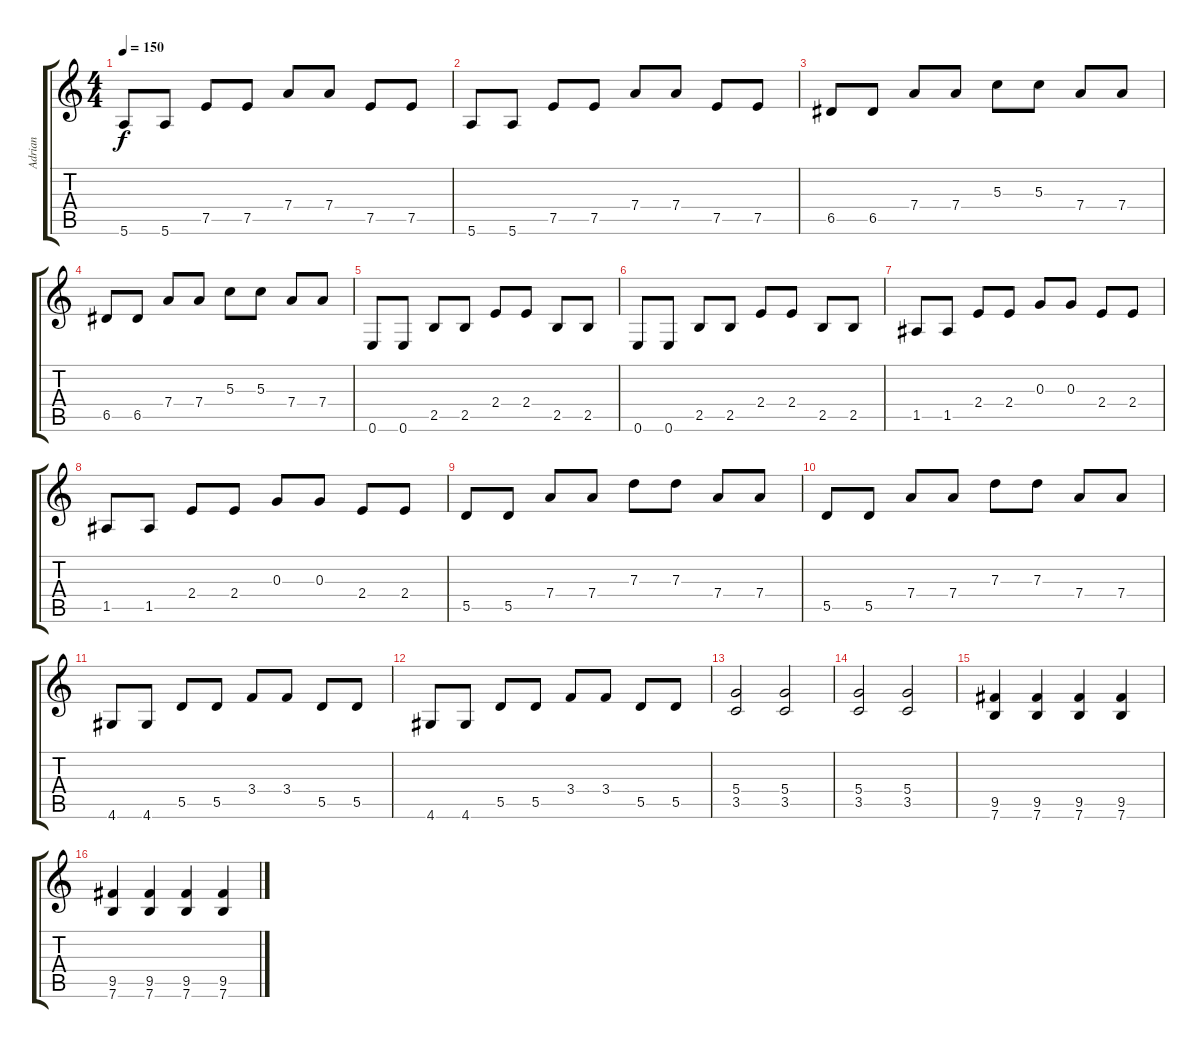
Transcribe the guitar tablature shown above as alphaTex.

\track ("Adrian" "Adrian") {instrument distortionguitar}
\staff {score tabs}
\tuning (E4 B3 G3 D3 A2 E2) {hide}
\ts (4 4)
\tempo 150
\clef g2
\ks c
5.6.8{dy f} 5.6.8 7.5.8 7.5.8 7.4.8 7.4.8 7.5.8 7.5.8 |
5.6.8 5.6.8 7.5.8 7.5.8 7.4.8 7.4.8 7.5.8 7.5.8 |
6.5.8 6.5.8 7.4.8 7.4.8 5.3.8 5.3.8 7.4.8 7.4.8 |
6.5.8 6.5.8 7.4.8 7.4.8 5.3.8 5.3.8 7.4.8 7.4.8 |
0.6.8 0.6.8 2.5.8 2.5.8 2.4.8 2.4.8 2.5.8 2.5.8 |
0.6.8 0.6.8 2.5.8 2.5.8 2.4.8 2.4.8 2.5.8 2.5.8 |
1.5.8 1.5.8 2.4.8 2.4.8 0.3.8 0.3.8 2.4.8 2.4.8 |
1.5.8 1.5.8 2.4.8 2.4.8 0.3.8 0.3.8 2.4.8 2.4.8 |
5.5.8 5.5.8 7.4.8 7.4.8 7.3.8 7.3.8 7.4.8 7.4.8 |
5.5.8 5.5.8 7.4.8 7.4.8 7.3.8 7.3.8 7.4.8 7.4.8 |
4.6.8 4.6.8 5.5.8 5.5.8 3.4.8 3.4.8 5.5.8 5.5.8 |
4.6.8 4.6.8 5.5.8 5.5.8 3.4.8 3.4.8 5.5.8 5.5.8 |
(5.4 3.5).2 (5.4 3.5).2 |
(5.4 3.5).2 (5.4 3.5).2 |
(9.5 7.6).4 (9.5 7.6).4 (9.5 7.6).4 (9.5 7.6).4 |
(9.5 7.6).4 (9.5 7.6).4 (9.5 7.6).4 (9.5 7.6).4
